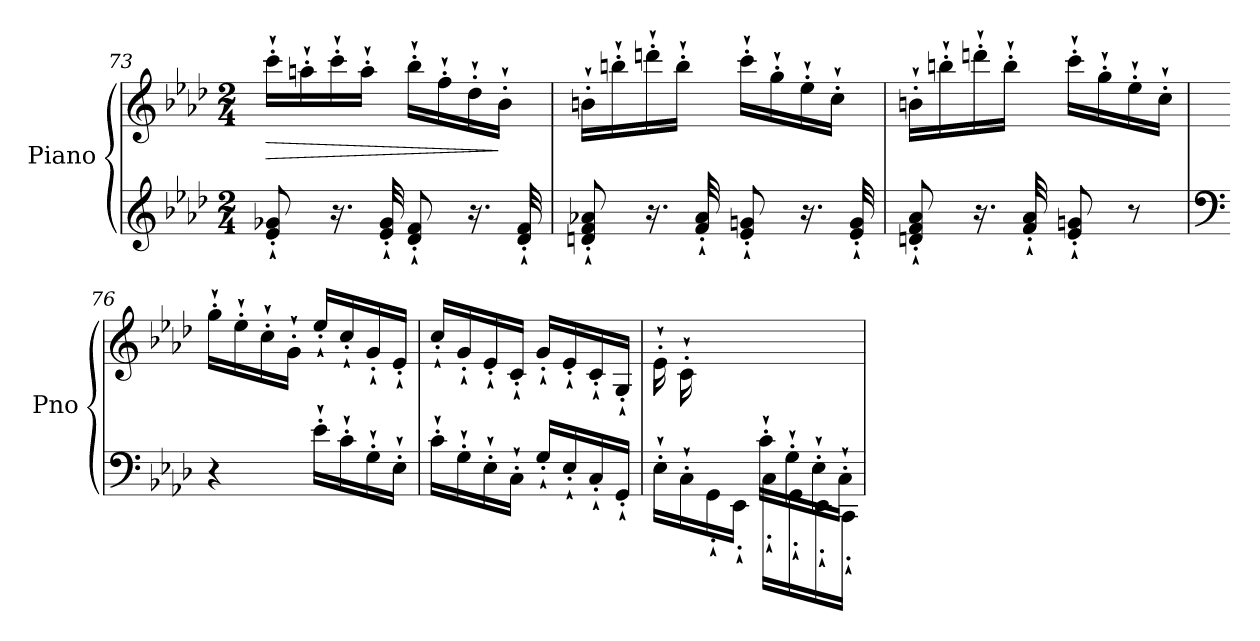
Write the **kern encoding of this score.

**kern	**kern	**dynam
*part1	*part1	*part1
*staff2	*staff1	*staff1/2
*I"Piano	*	*
*I'Pno	*	*
!!LO:LB:g=z
*clefG2	*clefG2	*
*k[b-e-a-d-]	*k[b-e-a-d-]	*
*M2/4	*M2/4	*
=73	=73	=73
!	!	!LO:HP:b
8e-/`' 8g-X/`'	16ccc`'\LL	>
.	16aan`'\	.
16.r	16ccc`'\	.
.	16aa`'\JJ	.
32e-/`' 32g-/`'	.	.
8d-/`' 8f/`'	16bb-`'\LL	.
.	16ff`'\	.
16.r	16dd-`'\	.
.	16b-`'\JJ	]
32d-/`' 32f/`'	.	.
!!LO:LB:g=z
=74	=74	=74
8dn/`' 8f/`' 8a-X/`'	16bn`'\LL	.
.	16bbn`'\	.
16.r	16dddn`'\	.
.	16bb`'\JJ	.
32f/`' 32a-/`'	.	.
8e-/`' 8gn/`'	16ccc`'\LL	.
.	16gg`'\	.
16.r	16ee-`'\	.
.	16cc`'\JJ	.
32e-/`' 32g/`'	.	.
=75	=75	=75
8dn/`' 8f/`' 8a-/`'	16bn`'\LL	.
.	16bbn`'\	.
16.r	16dddn`'\	.
.	16bb`'\JJ	.
32f/`' 32a-/`'	.	.
8e-/`' 8gn/`'	16ccc`'\LL	.
.	16gg`'\	.
8r	16ee-`'\	.
.	16cc`'\JJ	.
=76	=76	=76
*clefF4	*	*
4r	16gg`'\LL	.
.	16ee-`'\	.
.	16cc`'\	.
.	16g`'\JJ	.
16e-`'\LL	16ee-`'/LL	.
16c`'\	16cc`'/	.
16G`'\	16g`'/	.
16E-`'\JJ	16e-`'/JJ	.
=77	=77	=77
16c`'\LL	16cc`'/LL	.
16G`'\	16g`'/	.
16E-`'\	16e-`'/	.
16C`'\JJ	16c`'/JJ	.
16G`'/LL	16g`'/LL	.
16E-`'/	16e-`'/	.
16C`'/	16c`'/	.
16GG`'/JJ	16G`'/JJ	.
!!LO:LB:g=z
=78	=78	=78
*^	*	*
8ryy	16E-`'\LL	16e-`'\LL	.
.	16C`'\	16c`'\	.
16G`'/	16GG`'\	4.ryy	.
16E-`'/JJ	16EE-`'\JJ	.	.
16c`'\LL	16C`'\LL	.	.
16G`'\	16GG`'\	.	.
16E-`'\	16EE-`'\	.	.
16C`'\JJ	16CC`'\JJ	.	.
*v	*v	*	*
=	=	=
*-	*-	*-
